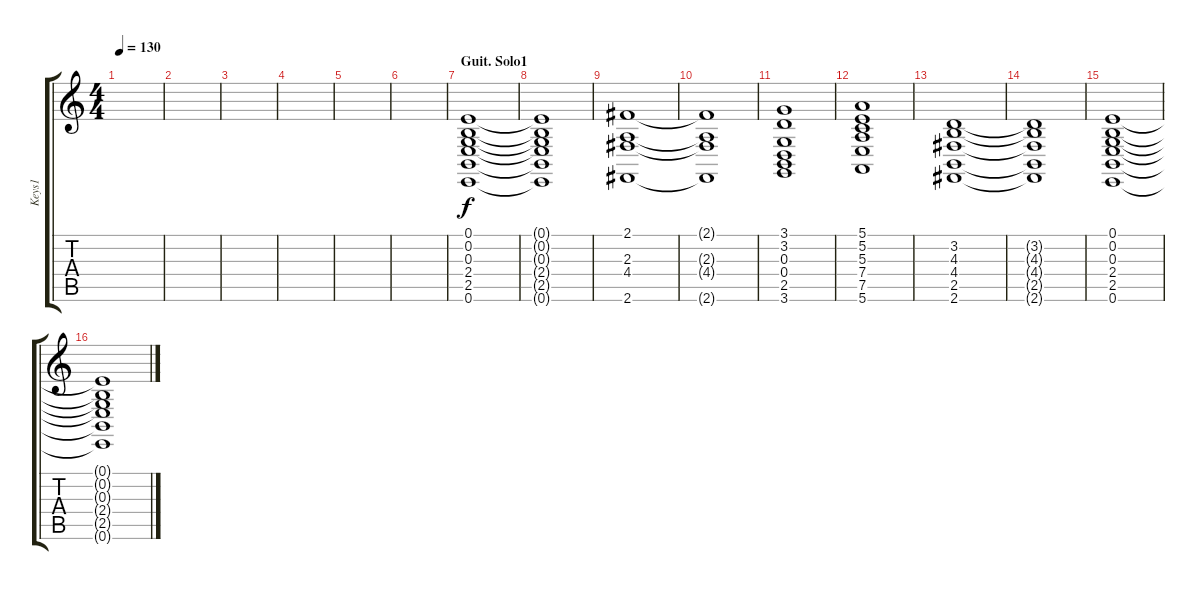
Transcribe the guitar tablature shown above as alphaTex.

\track ("Keys1" "Keys1") {instrument synthstrings1}
\staff {score tabs}
\tuning (E4 B3 G3 D3 A2 E2) {hide}
\ts (4 4)
\tempo 130
\clef g2
\ks c
|
|
|
|
|
|
\section ("" "Guit. Solo1")
(0.1 0.2 0.3 2.4 2.5 0.6).1 |
(0.1{t} 0.2{t} 0.3{t} 2.4{t} 2.5{t} 0.6{t}).1 |
(2.1 2.3 4.4 2.6).1 |
(2.1{t} 2.3{t} 4.4{t} 2.6{t}).1 |
(3.1 3.2 0.3 0.4 2.5 3.6).1 |
(5.1 5.2 5.3 7.4 7.5 5.6).1 |
(3.2 4.3 4.4 2.5 2.6).1 |
(3.2{t} 4.3{t} 4.4{t} 2.5{t} 2.6{t}).1 |
(0.1 0.2 0.3 2.4 2.5 0.6).1 |
(0.1{t} 0.2{t} 0.3{t} 2.4{t} 2.5{t} 0.6{t}).1
